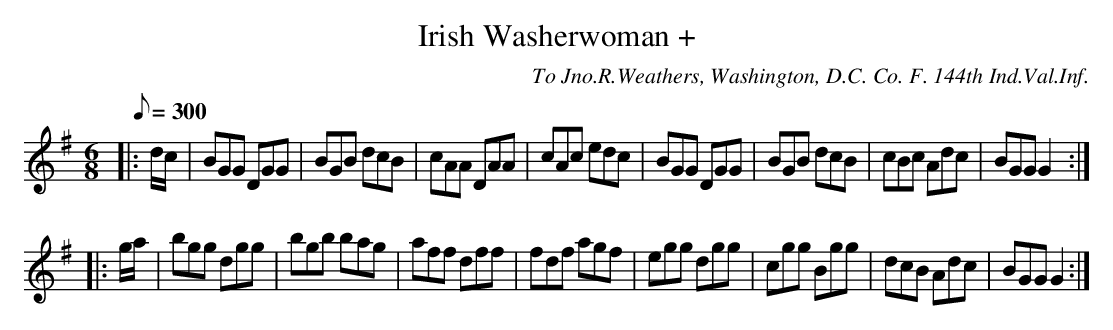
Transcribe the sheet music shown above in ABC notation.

X:1
T:Irish Washerwoman +
C:To Jno.R.Weathers, Washington, D.C. Co. F. 144th Ind.Val.Inf.
M:6/8
L:1/16
Q:1/8=300
K:G
|: dc|B2G2G2 D2G2G2|B2G2B2 d2c2B2|c2A2A2 D2A2A2|c2A2c2 e2d2c2|B2G2G2 D2G2G2|B2G2B2 d2c2B2|c2B2c2 A2d2c2|B2G2G2 G4 :|
|: ga|b2g2g2 d2g2g2|b2g2b2 b2a2g2|a2f2f2 d2f2f2|f2d2f2 a2g2f2|e2g2g2 d2g2g2|c2g2g2 B2g2g2|d2c2B2 A2d2c2|B2G2G2 G4 :|
